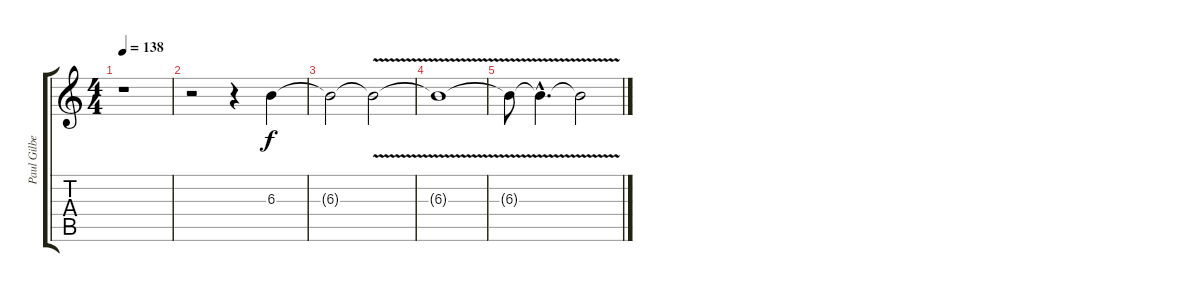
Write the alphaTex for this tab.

\track ("Paul Gilbert Lead" "Paul Gilbe") {instrument distortionguitar}
\staff {score tabs}
\tuning (D4 A3 F3 C3 G2 D2) {hide}
\ts (4 4)
\tempo 138
\clef g2
\ks c
r.1{dy f} |
r.2 r.4 6.3.4 |
6.3{t}.2 6.3{v t}.2 |
6.3{v t}.1 |
6.3{v t}.8 6.3{hac t}.4{d} 6.3{v t}.2
